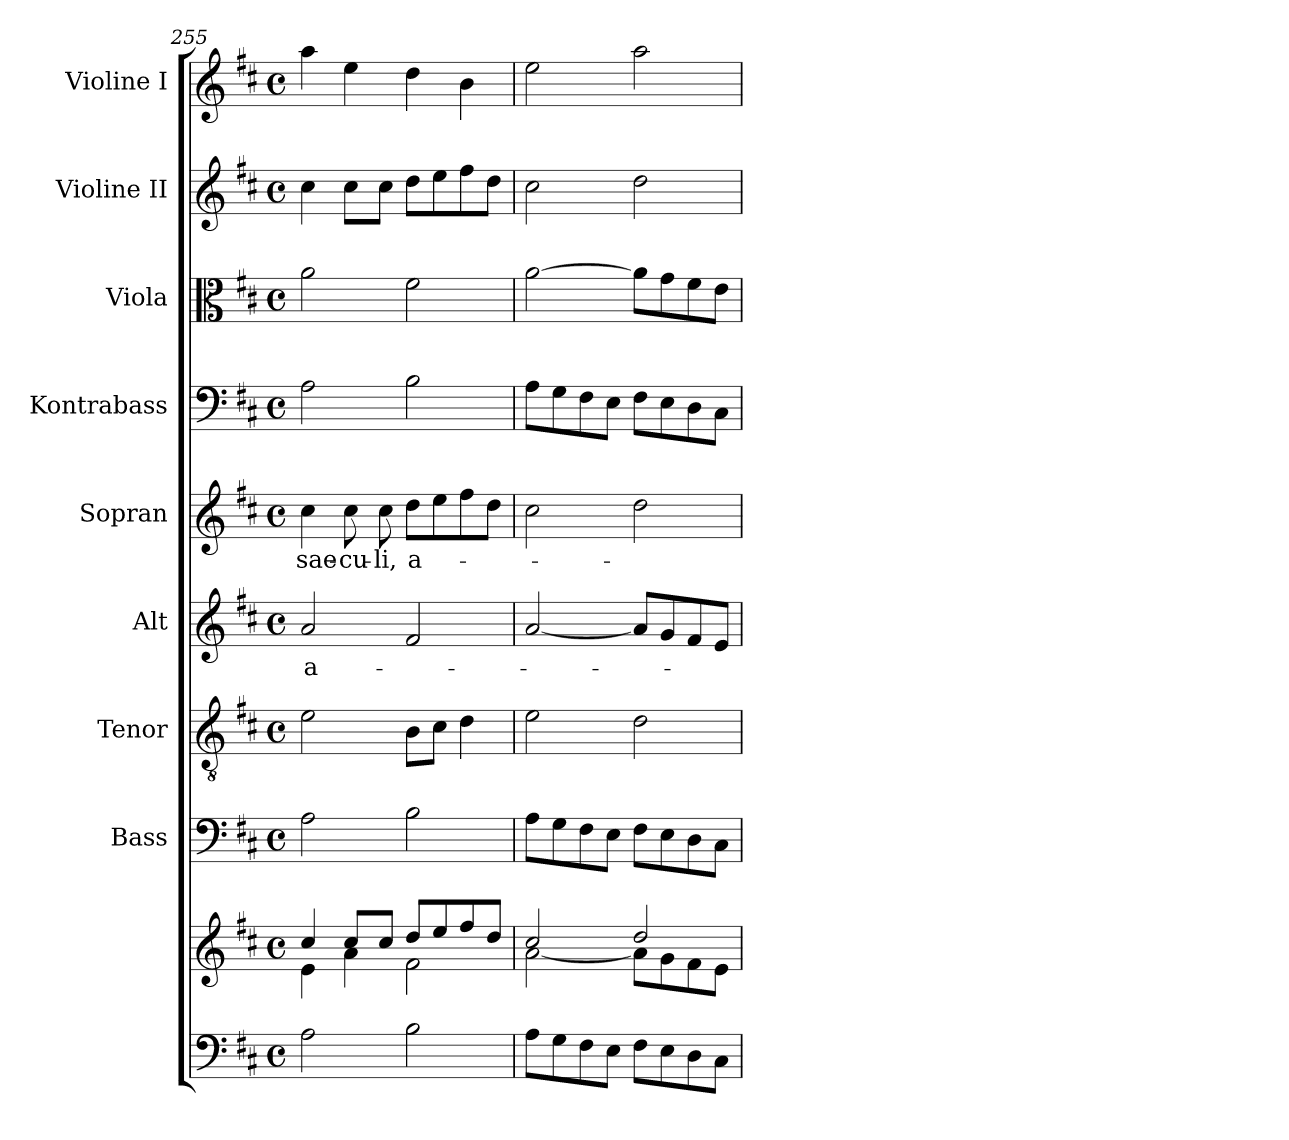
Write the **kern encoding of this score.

**kern	**kern	**kern	**kern	**kern	**text	**kern	**text	**kern	**kern	**kern	**kern
*part9	*part9	*part8	*part7	*part6	*part6	*part5	*part5	*part4	*part3	*part2	*part1
*staff10	*staff9	*staff8	*staff7	*staff6	*staff6	*staff5	*staff5	*staff4	*staff3	*staff2	*staff1
*	*	*I"Bass	*I"Tenor	*I"Alt	*	*I"Sopran	*	*I"Kontrabass	*I"Viola	*I"Violine II	*I"Violine I
*	*	*I'B.	*I'T.	*I'A.	*	*I'S.	*	*I'Kb.	*I'Vla.	*I'Vl. II	*I'Vl. I
!!LO:PB:g=z
*clefF4	*clefG2	*clefF4	*clefGv2	*clefG2	*	*clefG2	*	*clefF4	*clefC3	*clefG2	*clefG2
*	*	*	*	*	*	*	*	*ITrd7c12	*	*	*
*k[f#c#]	*k[f#c#]	*k[f#c#]	*k[f#c#]	*k[f#c#]	*	*k[f#c#]	*	*k[f#c#]	*k[f#c#]	*k[f#c#]	*k[f#c#]
*D:	*D:	*D:	*D:	*D:	*	*D:	*	*D:	*D:	*D:	*D:
*M4/4	*M4/4	*M4/4	*M4/4	*M4/4	*	*M4/4	*	*M4/4	*M4/4	*M4/4	*M4/4
*met(c)	*met(c)	*met(c)	*met(c)	*met(c)	*	*met(c)	*	*met(c)	*met(c)	*met(c)	*met(c)
=255	=255	=255	=255	=255	=255	=255	=255	=255	=255	=255	=255
*	*^	*	*	*	*	*	*	*	*	*	*
!	!	!	!	!	!	!LO:LY:b	!	!LO:LY:b	!	!	!	!
2A\	4cc#/	4e\	2A\	2e\	2a/	a-	4cc#\	sae-	2AA\	2a\	4cc#\	4aa\
!	!	!	!	!	!	!	!	!LO:LY:b	!	!	!	!
.	8cc#/L	4a\	.	.	.	.	8cc#\	-cu-	.	.	8cc#\L	4ee\
!	!	!	!	!	!	!	!	!LO:LY:b	!	!	!	!
.	8cc#/J	.	.	.	.	.	8cc#\	-li,	.	.	8cc#\J	.
!	!	!	!	!	!	!	!	!LO:LY:b	!	!	!	!
2B\	8dd/L	2f#\	2B\	8B\L	2f#/	.	8dd\L	a-	2BB\	2f#\	8dd\L	4dd\
.	8ee/	.	.	8c#\J	.	.	8ee\	.	.	.	8ee\	.
.	8ff#/	.	.	4d\	.	.	8ff#\	.	.	.	8ff#\	4b\
.	8dd/J	.	.	.	.	.	8dd\J	.	.	.	8dd\J	.
=256	=256	=256	=256	=256	=256	=256	=256	=256	=256	=256	=256	=256
8A\L	2cc#/	[<2a\	8A\L	2e\	[2a/	.	2cc#\	.	8AA\L	[2a\	2cc#\	2ee\
8G\	.	.	8G\	.	.	.	.	.	8GG\	.	.	.
8F#\	.	.	8F#\	.	.	.	.	.	8FF#\	.	.	.
8E\J	.	.	8E\J	.	.	.	.	.	8EE\J	.	.	.
8F#\L	2dd/	8a\L]	8F#\L	2d\	8a/L]	.	2dd\	.	8FF#\L	8a\L]	2dd\	2aa\
8E\	.	8g\	8E\	.	8g/	.	.	.	8EE\	8g\	.	.
8D\	.	8f#\	8D\	.	8f#/	.	.	.	8DD\	8f#\	.	.
8C#\J	.	8e\J	8C#\J	.	8e/J	.	.	.	8CC#\J	8e\J	.	.
*	*v	*v	*	*	*	*	*	*	*	*	*	*
=	=	=	=	=	=	=	=	=	=	=	=
*-	*-	*-	*-	*-	*-	*-	*-	*-	*-	*-	*-
